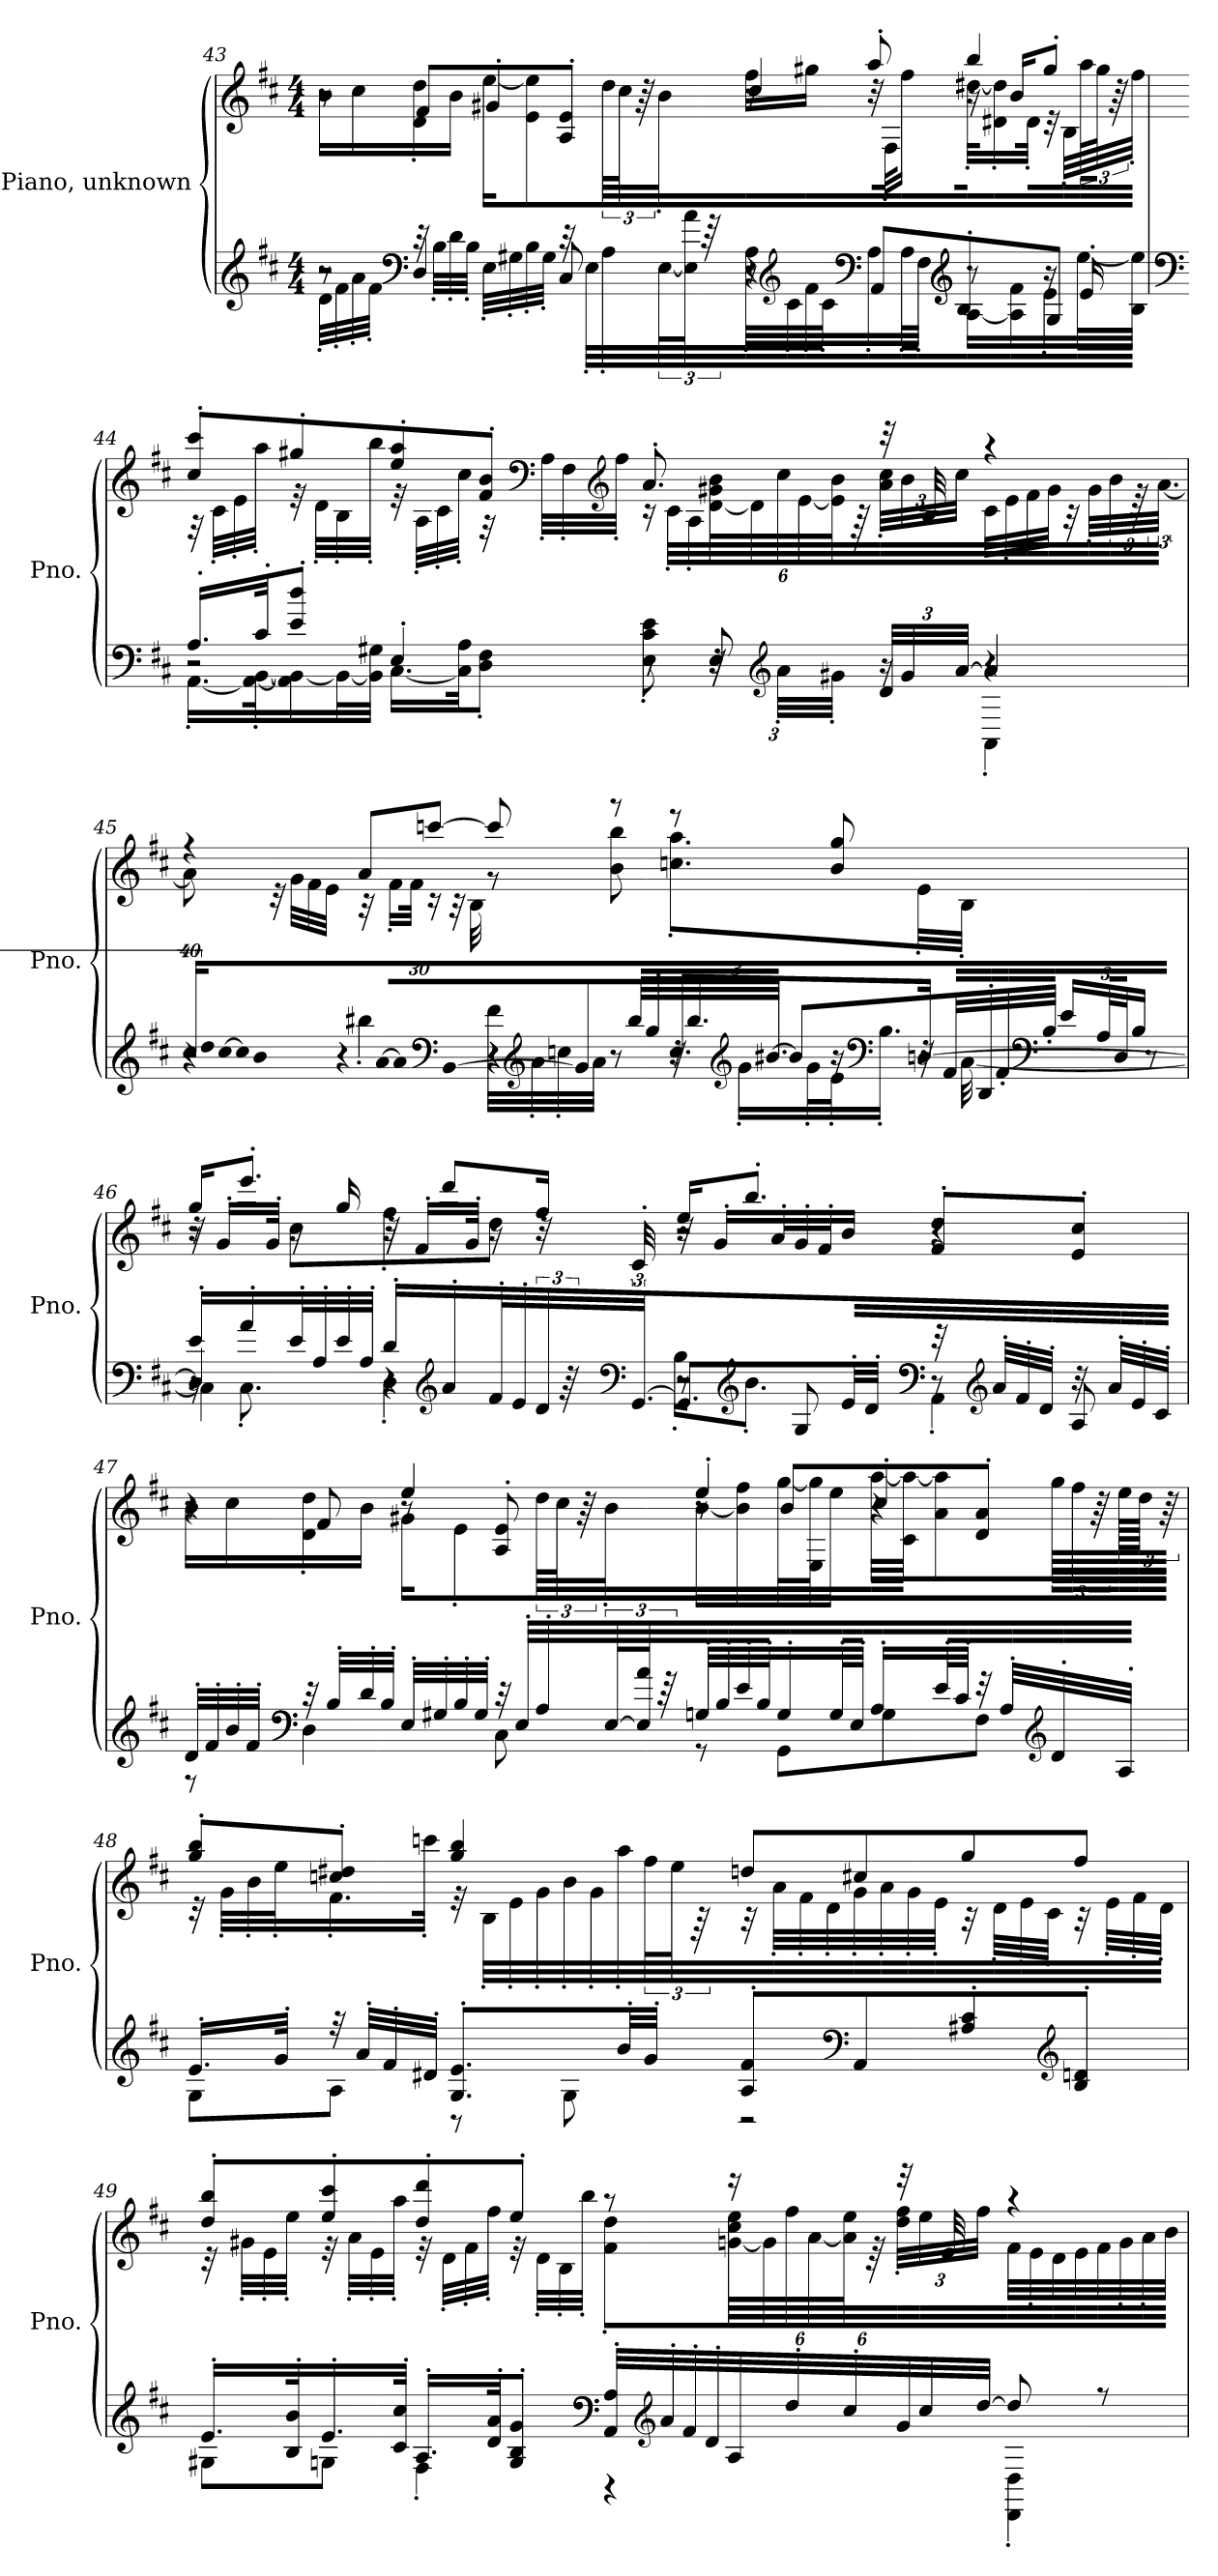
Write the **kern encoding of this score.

**kern	**kern
*part1	*part1
*staff2	*staff1
*I"Piano, unknown	*
*I'Pno.	*
!!LO:LB:g=z
*clefG2	*clefG2
*k[f#c#]	*k[f#c#]
*M4/4	*M4/4
=43	=43
*^	*^
*	*^	*	*^
2r	32d'\LLL	8r	2r	16b\LL	8r
.	32f#'\	.	.	.	.
.	32a'\	.	.	16cc#\	.
.	32f#'\JJJ	.	.	.	.
*clefF4	*	*	*	*	*
.	32r	4D/	.	16d\' 16dd\'	8f#/L
.	32B'\LLL	.	.	.	.
.	32d'\	.	.	16b\JJ	.
.	32B'\JJJ	.	.	.	.
.	32E'\LLL	.	.	[16ee\KL	8g#X'/
.	32G#X'\	.	.	.	.
.	32B'\	.	.	8e\ 8ee\]	.
.	32G#'\JJJ	.	.	.	.
.	32r	8C#/	.	.	8A/' 8e/'J
.	32E'\LLL	.	.	.	.
.	32A'\	.	.	96dd\LLL	.
.	.	.	.	96cc#\JJJJ	.
.	.	.	.	96r	.
.	[96E\L	.	.	32b'\	.
.	96E\] 96a\JJJJ	.	.	.	.
.	96r	.	.	.	.
4r	32A'\LLL	8r	8r	16ff#\LL	4cc#/
*clefG2	*	*	*	*	*
.	32c#'\	.	.	.	.
.	32f#'\	.	.	16gg#X\JJ	.
.	32c#'\J	.	.	.	.
*clefF4	*	*	*	*	*
.	16A'\	8AA/L	8aa'/	32r	.
.	.	.	.	32F#'\KLL	.
.	32A'\L	.	.	16ff#\JJ	.
.	32F#'\JJJ	.	.	.	.
*clefG2	*	*	*	*	*
8r	[16A\LL	8B'/	4bb/	[32dd#X'\KLL	16r
.	.	.	.	16d#X\' 16dd#\]'	.
.	16A\] 16f#\	.	.	.	16b/KL
.	.	.	.	32d#'\JJk	.
16r	16e'\	8G#/J	.	32r	8gg#'/J
.	.	.	.	32B'\LLL	.
16e'/	[32ee\L	.	.	96aa\L	.
.	.	.	.	96gg#\JJJJ	.
.	.	.	.	96r	.
.	32B\ 32ee\]JJJ	.	.	32ff#'\	.
*	*	*	*v	*v	*v
!!LO:LB:g=z
=44	=44	=44	=44
*clefF4	*	*	*
*	*	*	*^
16.A'/LL	[16.AA'\LL	2r	8cc#/' 8ccc#/'L	32r
.	.	.	.	32c#'\LLL
.	.	.	.	32e'\
32c#'/JK	32AA\_' [32BB\'K	.	.	32aa'\JJJ
8e/' 8dd/'J	16AA\] 16BB\_	.	8gg#X'/	32r
.	.	.	.	32d'\LLL
.	32BB\L_	.	.	32B'\
.	32BB\] 32G#X\JJJ	.	.	32bb'\JJJ
4E'/	[16.C#\LL	.	8ee/' 8aa/'	32r
.	.	.	.	32A'\LLL
.	.	.	.	32c#'\
.	32C#\] 32A\JK	.	.	32cc#'\JJJ
.	8D\' 8F#\'J	.	8f#/' 8b/'J	32r
*	*	*	*clefF4	*
.	.	.	.	32A'\LLL
.	.	.	.	32F#'\
*	*	*	*clefG2	*
.	.	.	.	32ff#'\JJJ
8r	8E\' 8c#\' 8e\'	8r	8.a'/	16r
.	.	.	.	32c#'\LLL
.	.	.	.	32A'\
*	*	*	*	*Xbrackettup
16r	48r	8E/	.	[96d\ 96g#X\ 96b\L
.	.	.	.	96d\]
*clefG2	*	*	*	*
.	48a'\LLL	.	.	96cc#\
*	*	*	*	*brackettup
.	.	.	.	[96e\
.	48g#X'\JJJ	.	.	96e\] 96b\JJJJ
.	.	.	.	96r
*Xbrackettup	*	*	*	*Xbrackettup
48d/LLL	16r	.	32r	48a\' 48cc#\'LLL
48g#/	.	.	.	48b\
.	.	.	32B/	.
[48a/JJJ	.	.	.	48cc#\JJJ
4a/]	4AA'\	4r	4r	32c#\LLL
.	.	.	.	32e'\
.	.	.	.	32f#\
.	.	.	.	32g#\JJJ
.	.	.	.	32r
.	.	.	.	32g#'\LLL
*	*	*	*	*brackettup
.	.	.	.	48b\JJJ
.	.	.	.	96r
.	.	.	.	[48.a\
*v	*v	*v	*	*
!!LO:PB:g=z	!!
=45	=45	=45
*brackettup	*	*
!LO:N:vis=32	!	!
*^	*	*
*	*^	*	*
*	*	*^	*	*
640%23cc#/LLL	4r	2r	2r	4r	8a\]
!LO:N:vis=64	!	!	!	!	!
960%17dd/L	.	.	.	.	.
!LO:N:vis=64	!	!	!	!	!
[960%17cc#/	.	.	.	.	.
!LO:N:vis=64	!	!	!	!	!
960%17cc#/]	.	.	.	.	.
!LO:N:vis=64	!	!	!	!	!
960%17b/JJJJ	.	.	.	.	.
1920ryy	.	.	.	.	.
!LO:N:vis=64	!	!	!	!	!
960%17r	.	.	.	.	.
!LO:N:vis=64	!	!	!	!	!
[960%17a/KKLL	.	.	.	.	32r
!LO:N:vis=16	!	!	!	!	!
1920%137a/]	.	.	.	.	.
.	.	.	.	.	32g\LLL
.	.	.	.	.	32f#\
*clefF4	*	*	*	*	*
!LO:N:vis=32	!	!	!	!	!
[640%23BB/JK	.	.	.	.	.
.	.	.	.	.	32e\JJJ
8BB/]	4d#X'\	.	.	8a/L	32r
.	.	.	.	.	16f#'\LL
.	.	.	.	.	32f#\JJk
32d#/LL	.	.	.	[8cccn/J	16r
32B'/	.	.	.	.	.
*Xbrackettup	*	*	*	*	*
48.d#/	.	.	.	.	32r
[48.D#X/JJJ	.	.	.	.	32B\
8D#/L]	32f#\LLL	4r	4r	8ccc/]	8r
*clefG2	*	*	*	*	*
.	32a'\	.	.	.	.
.	32ccn'\	.	.	.	.
.	32a\JJJ	.	.	.	.
32f#/LL	8r	.	.	8r	8b\ 8bb\
32B'/	.	.	.	.	.
32f#'/	.	.	.	.	.
*clefF4	*	*	*	*	*
32B'/JJJ	.	.	.	.	.
24e/LL	32r	8.E/L	8r	8r	8.ccn\' 8.aa\'L
*clefG2	*	*	*	*	*
.	16g'\LL	.	.	.	.
48ff#/L	.	.	.	.	.
48b/J	.	.	.	.	.
24gg/JJ	.	.	.	.	.
.	32g'\L	.	.	.	.
8r	32e'\J	.	16r	8b/ 8gg/	.
*clefF4	*	*	*	*	*
.	16.B'\JJ	.	.	.	.
.	.	[16Dn/Jk	32r	.	32e'\LL
.	.	.	[32C#\	.	32B'\JJJ
!!LO:LB:g=z
=46	=46	=46	=46	=46	=46
*	*	*	*	*	*^
16e'/LL	16r	4D/]	4C#\]	16gg/KL	8r	32r
.	.	.	.	.	.	16g'/LL
16a'/	8.C#'\	.	.	8.eee'/J	.	.
.	.	.	.	.	.	32g'/JJk
32e'/L	.	.	.	.	8cc#\L	16r
32A'/	.	.	.	.	.	.
32e'/	.	.	.	.	.	16gg/
32A'/JJJ	.	.	.	.	.	.
16d'/LL	4D'\	4r	4r	16r	8ff#'\	32r
.	.	.	.	.	.	16f#'/LL
*clefG2	*	*	*	*	*	*
16a'/	.	.	.	8ddd/L	.	.
.	.	.	.	.	.	32g'/JJk
32f#'/L	.	.	.	.	8dd\J	16r
32e'/	.	.	.	.	.	.
*brackettup	*	*	*	*	*	*
48d/JJJ	.	.	.	16ff#/Jk	.	32r
96r	.	.	.	.	.	.
*clefF4	*	*	*	*	*	*
[48.GG/	.	.	.	.	.	32c#'/
8.GG/L]	16B'\KL	8r	2r	16ee/KL	2r	32r
.	.	.	.	.	.	16g'/LL
*clefG2	*	*	*	*	*	*
.	8.b'\J	.	.	8.bb'/J	.	.
.	.	.	.	.	.	32a'/L
.	.	8G/	.	.	.	32g'/
.	.	.	.	.	.	32f#'/J
32e'/LL	.	.	.	.	.	16b/JJ
32d'/JJJ	.	.	.	.	.	.
*clefF4	*	*	*	*	*	*
32r	4AA'\	8r	.	4r	.	8f#/' 8dd/'L
*clefG2	*	*	*	*	*	*
32a'/LLL	.	.	.	.	.	.
32f#'/	.	.	.	.	.	.
32d'/JJJ	.	.	.	.	.	.
32r	.	8A/	.	.	.	8e/' 8cc#/'J
32a'/LLL	.	.	.	.	.	.
32e'/	.	.	.	.	.	.
32c#'/JJJ	.	.	.	.	.	.
*	*v	*v	*v	*	*	*
!!LO:LB:g=z	!!	!!
=47	=47	=47	=47	=47
32d'/LLL	8r	4r	16b\LL	8r
32f#'/	.	.	.	.
32b'/	.	.	16cc#\	.
32f#'/JJJ	.	.	.	.
*clefF4	*	*	*	*
32r	4D\	.	16d\' 16dd\'	8f#/
32B'/LLL	.	.	.	.
32d'/	.	.	16b\JJ	.
32B'/JJJ	.	.	.	.
32E'/LLL	.	4ee/	16g#X\KL	8r
32G#X'/	.	.	.	.
32B'/	.	.	8e'\	.
32G#'/JJJ	.	.	.	.
32r	8C#\	.	.	8A/' 8e/'
32E'/LLL	.	.	.	.
32A'/	.	.	96dd\LLL	.
.	.	.	96cc#\JJJJ	.
.	.	.	96r	.
[96E/L	.	.	32b'\	.
96E/] 96a/JJJJ	.	.	.	.
96r	.	.	.	.
32Gn'/LLL	8r	4ee'/	[16b\LL	8r
32B'/	.	.	.	.
32e'/	.	.	16b\] 16ff#\	.
32B'/J	.	.	.	.
16G'/	8GG\L	.	[32gg\L	8b/L
.	.	.	32E\ 32gg\]J	.
32G'/L	.	.	16ee\JJ	.
32E'/JJJ	.	.	.	.
16A'/LL	8G\	4r	[32aa\LLL	8cc#'/
.	.	.	32c#\ 32aa\_JJ	.
32e'/L	.	.	8a\ 8aa\]	.
32c#'/JJJ	.	.	.	.
32r	8F#\J	.	.	8d/' 8a/'J
32A'/LLL	.	.	.	.
*clefG2	*	*	*	*
32d'/	.	.	96gg\LLL	.
.	.	.	96ff#\JJJJ	.
.	.	.	96r	.
32A'/JJJ	.	.	96ee\LLLL	.
.	.	.	96dd\JJJJ	.
.	.	.	96r	.
*	*	*	*v	*v
!!LO:LB:g=z
=48	=48	=48	=48
16.e'/LL	8G\L	8gg/' 8bb/'L	32r
.	.	.	32g'\LLL
.	.	.	32b'\
32g'/JJk	.	.	32ee'\J
32r	8A\J	8ccn/' 8dd#X/'J	16.f#'\
32a'/LLL	.	.	.
32f#'/	.	.	.
32d#X'/JJJ	.	.	32cccn'\JJk
8.G/' 8.e/'L	8r	4gg/ 4bb/	32r
.	.	.	32B'\LLL
.	.	.	32e'\
.	.	.	32g'\
.	8G\	.	32b'\
.	.	.	32g'\
32b'/LL	.	.	32aa'\
32g'/JJJ	.	.	96ff#\L
.	.	.	96ee\JJJJ
.	.	.	96r
8A/' 8f#/'L	2r	8ddn/L	32r
.	.	.	32a'\LLL
.	.	.	32f#'\
.	.	.	32d'\
*clefF4	*	*	*
8AA/	.	8cc#X/	32g'\
.	.	.	32a'\
.	.	.	32g'\
.	.	.	32e'\JJJ
8A#X/' 8c#/'	.	8gg/	32r
.	.	.	32d'\LLL
.	.	.	32e'\
.	.	.	32c#'\JJJ
*clefG2	*	*	*
8B/' 8dn/'J	.	8ff#/J	32r
.	.	.	32e'\LLL
.	.	.	32f#'\
.	.	.	32d'\JJJ
!!LO:LB:g=z	!!
=49	=49	=49	=49
16.e'/LL	8G#X\L	8dd/' 8bb/'L	32r
.	.	.	32g#X'\LLL
.	.	.	32e'\
32B/' 32b/'K	.	.	32ee'\JJJ
16.e'/	8Gn\J	8ee/' 8ccc#/'	32r
.	.	.	32a'\LLL
.	.	.	32e'\
32c#/' 32cc#/'JJk	.	.	32aa'\JJJ
16.A'/LL	4F#'\	8dd/' 8ddd/'	32r
.	.	.	32d'\LLL
.	.	.	32f#'\
32d/' 32a/'JK	.	.	32ff#'\JJJ
8G/' 8B/' 8g/'J	.	8ee'/J	32r
.	.	.	32d'\LLL
.	.	.	32B'\
.	.	.	32bb'\JJJ
*clefF4	*	*	*
32AA/' 32A/'LLL	4r	8r	8f#\' 8dd\'L
*clefG2	*	*	*
32a'/	.	.	.
32f#'/	.	.	.
32d'/	.	.	.
*Xbrackettup	*	*	*Xbrackettup
48A/	.	16r	[96gn\ 96cc#\ 96ee\LLL
.	.	.	96g\]
48dd'/	.	.	96ff#\
*	*	*	*brackettup
.	.	.	[96a\
48cc#'/	.	.	96a\] 96ee\JJJJ
.	.	.	96r
*	*	*	*Xbrackettup
48g/	.	32r	48dd\' 48ff#\'LLL
48cc#/	.	.	48ee\
.	.	32e/	.
[48dd/JJJ	.	.	48ff#\JJJ
8dd/]	4DD\' 4D\'	4r	32f#\LLL
.	.	.	32e'\
.	.	.	32d\
.	.	.	32e\
8r	.	.	32f#\
.	.	.	32g'\
.	.	.	32a'\
.	.	.	32b\JJJ
*v	*v	*	*
*	*v	*v
=	=
*-	*-
